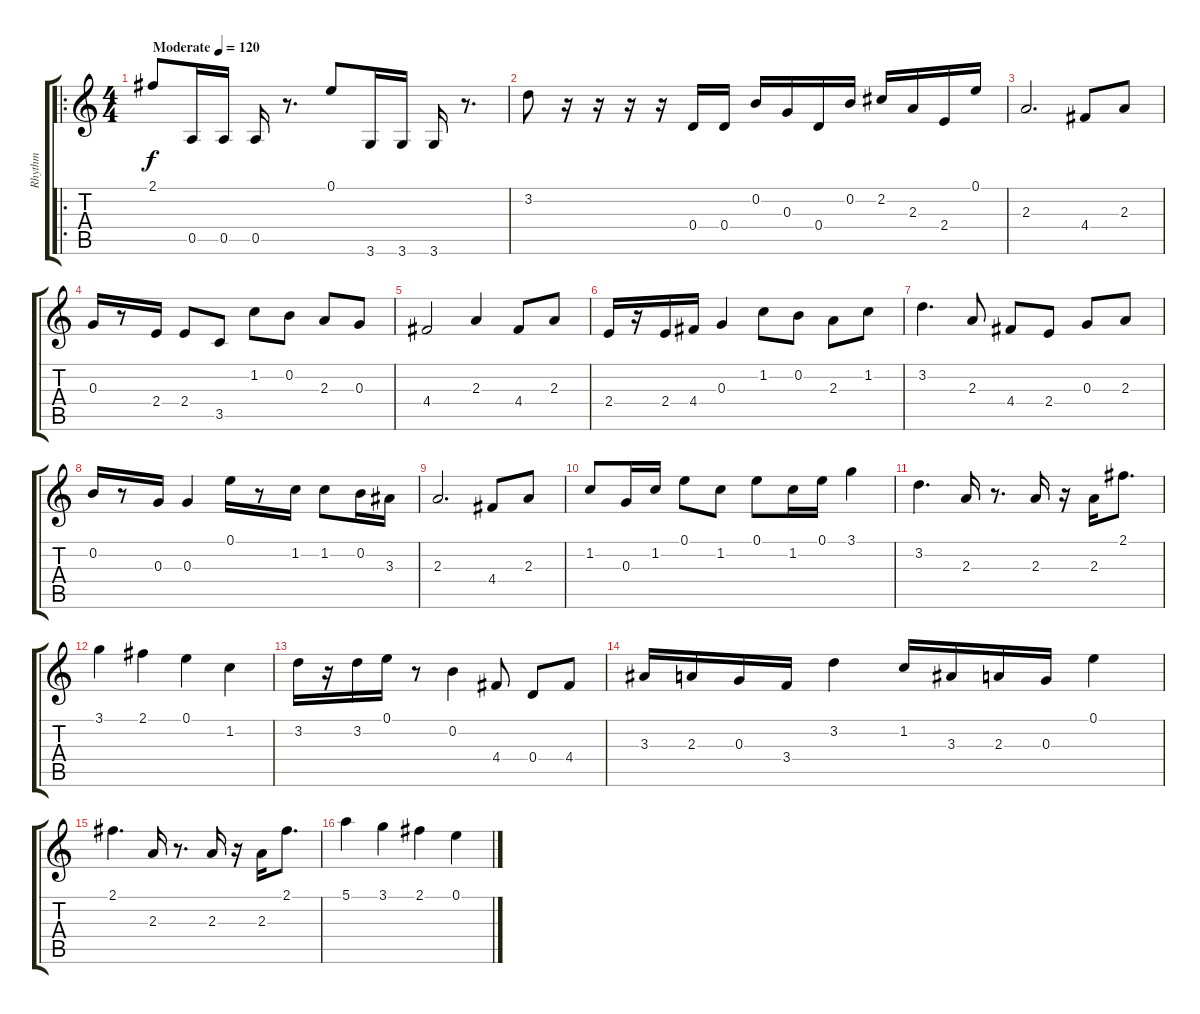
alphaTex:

\track ("Rhythm" "Rhythm") {instrument distortionguitar}
\staff {score tabs}
\tuning (E4 B3 G3 D3 A2 E2) {hide}
\ro
\ts (4 4)
\tempo (120 "Moderate")
\clef g2
\ks c
2.1.8{dy f instrument distortionguitar} 0.5.16 0.5.16 0.5.16 r.8{d} 0.1.8 3.6.16 3.6.16 3.6.16 r.8{d} |
3.2.8 r.16 r.16 r.16 r.16 0.4.16 0.4.16 0.2.16 0.3.16 0.4.16 0.2.16 2.2.16 2.3.16 2.4.16 0.1.16 |
2.3.2{d} 4.4.8 2.3.8 |
0.3.16 r.8 2.4.16 2.4.8 3.5.8 1.2.8 0.2.8 2.3.8 0.3.8 |
4.4.2 2.3.4 4.4.8 2.3.8 |
2.4.16 r.16 2.4.16 4.4.16 0.3.4 1.2.8 0.2.8 2.3.8 1.2.8 |
3.2.4{d} 2.3.8 4.4.8 2.4.8 0.3.8 2.3.8 |
0.2.16 r.8 0.3.16 0.3.4 0.1.16 r.8 1.2.16 1.2.8 0.2.16 3.3.16 |
2.3.2{d} 4.4.8 2.3.8 |
1.2.8 0.3.16 1.2.16 0.1.8 1.2.8 0.1.8 1.2.16 0.1.16 3.1.4 |
3.2.4{d} 2.3.16 r.8{d} 2.3.16 r.16 2.3.16 2.1.8{d} |
3.1.4 2.1.4 0.1.4 1.2.4 |
3.2.16 r.16 3.2.16 0.1.16 r.8 0.2.4 4.4.8 0.4.8 4.4.8 |
3.3.16 2.3.16 0.3.16 3.4.16 3.2.4 1.2.16 3.3.16 2.3.16 0.3.16 0.1.4 |
2.1.4{d} 2.3.16 r.8{d} 2.3.16 r.16 2.3.16 2.1.8{d} |
5.1.4 3.1.4 2.1.4 0.1.4
